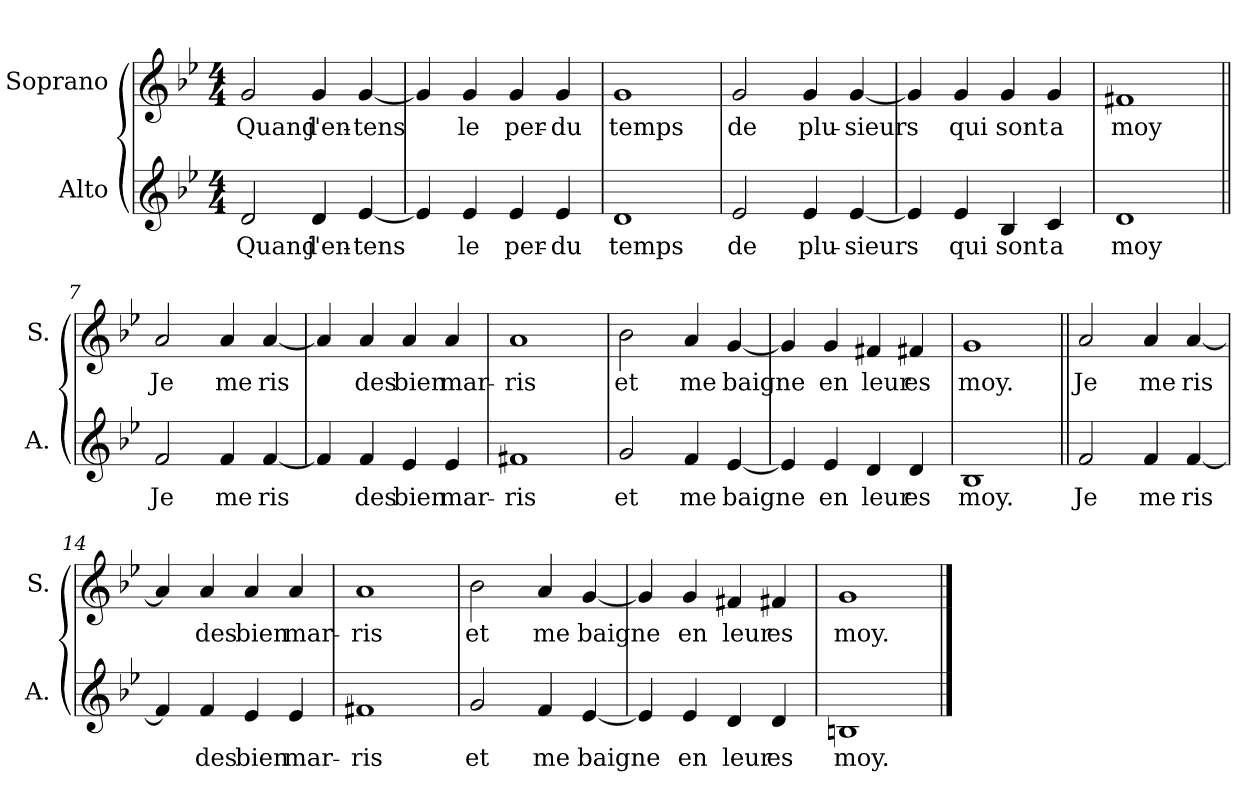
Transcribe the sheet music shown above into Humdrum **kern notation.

**kern	**text	**kern	**text
*part2	*part2	*part1	*part1
*staff2	*staff2	*staff1	*staff1
*I"Alto	*	*I"Soprano	*
*I'A.	*	*I'S.	*
*clefG2	*	*clefG2	*
*k[b-e-]	*	*k[b-e-]	*
*B-:	*	*B-:	*
*M4/4	*	*M4/4	*
=1	=1	=1	=1
2d/	Quand	2g/	Quand
4d/	j'en-	4g/	j'en-
[4e-/	-tens	[4g/	-tens
=2	=2	=2	=2
4e-/]	.	4g/]	.
4e-/	le	4g/	le
4e-/	per-	4g/	per-
4e-/	-du	4g/	-du
=3	=3	=3	=3
1d	temps	1g	temps
=4	=4	=4	=4
2e-/	de	2g/	de
4e-/	plu-	4g/	plu-
[4e-/	-sieurs	[4g/	-sieurs
=5	=5	=5	=5
4e-/]	.	4g/]	.
4e-/	qui	4g/	qui
4B-/	sont	4g/	sont
4c/	a	4g/	a
=6	=6	=6	=6
1d	moy	1f#X	moy
!!LO:LB:g=z
=7||	=7||	=7||	=7||
2f/	Je	2a/	Je
4f/	me	4a/	me
[4f/	ris	[4a/	ris
=8	=8	=8	=8
4f/]	.	4a/]	.
4f/	des	4a/	des
4e-/	bien	4a/	bien
4e-/	mar-	4a/	mar-
=9	=9	=9	=9
1f#X	-ris	1a	-ris
=10	=10	=10	=10
2g/	et	2b-\	et
4f/	me	4a/	me
[4e-/	baigne	[4g/	baigne
=11	=11	=11	=11
4e-/]	.	4g/]	.
4e-/	en	4g/	en
4d/	leur	4f#X/	leur
4d/	es	4f#X/	es
=12	=12	=12	=12
1B-	moy.	1g	moy.
=13||	=13||	=13||	=13||
2f/	Je	2a/	Je
4f/	me	4a/	me
[4f/	ris	[4a/	ris
!!LO:LB:g=z
=14	=14	=14	=14
4f/]	.	4a/]	.
4f/	des	4a/	des
4e-/	bien	4a/	bien
4e-/	mar-	4a/	mar-
=15	=15	=15	=15
1f#X	-ris	1a	-ris
=16	=16	=16	=16
2g/	et	2b-\	et
4f/	me	4a/	me
[4e-/	baigne	[4g/	baigne
=17	=17	=17	=17
4e-/]	.	4g/]	.
4e-/	en	4g/	en
4d/	leur	4f#X/	leur
4d/	es	4f#X/	es
=18	=18	=18	=18
1Bn	moy.	1g	moy.
==	==	==	==
*-	*-	*-	*-
